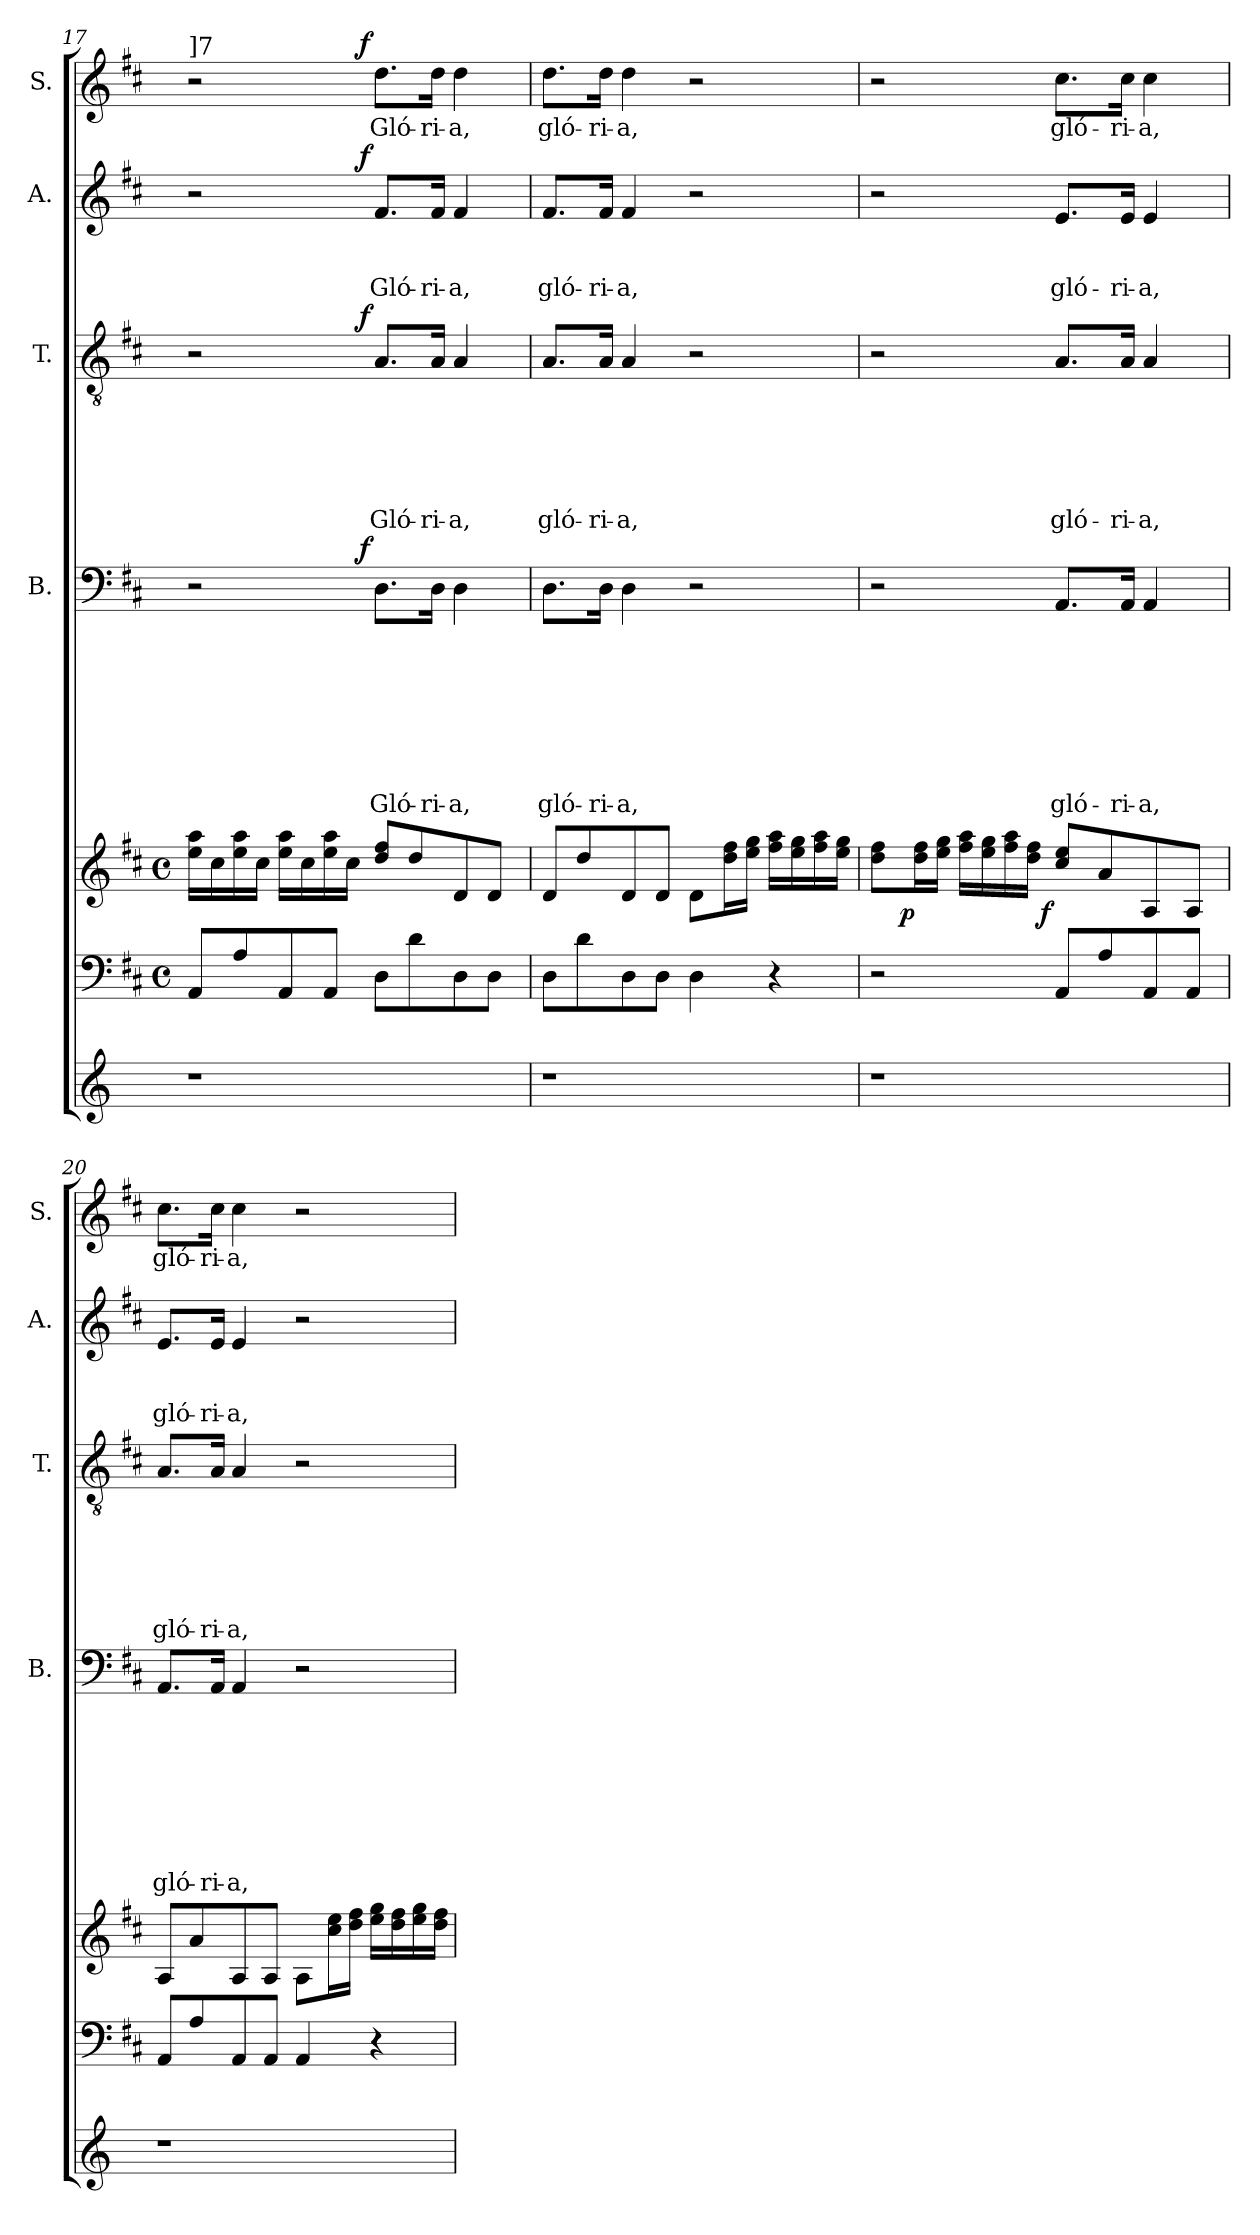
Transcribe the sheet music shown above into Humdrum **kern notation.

**kern	**kern	**kern	**dynam	**kern	**text	**text	**text	**text	**text	**text	**text	**text	**dynam	**kern	**text	**text	**text	**text	**text	**text	**dynam	**kern	**text	**text	**text	**dynam	**kern	**text	**dynam
*part7	*part6	*part5	*part5	*part4	*part4	*part4	*part4	*part4	*part4	*part4	*part4	*part4	*part4	*part3	*part3	*part3	*part3	*part3	*part3	*part3	*part3	*part2	*part2	*part2	*part2	*part2	*part1	*part1	*part1
*staff7	*staff6	*staff5	*staff5	*staff4	*staff4	*staff4	*staff4	*staff4	*staff4	*staff4	*staff4	*staff4	*staff4	*staff3	*staff3	*staff3	*staff3	*staff3	*staff3	*staff3	*staff3	*staff2	*staff2	*staff2	*staff2	*staff2	*staff1	*staff1	*staff1
*	*	*	*	*I"B.	*	*	*	*	*	*	*	*	*	*I"T.	*	*	*	*	*	*	*	*I"A.	*	*	*	*	*I"S.	*	*
*	*	*	*	*I'B.	*	*	*	*	*	*	*	*	*	*I'T.	*	*	*	*	*	*	*	*I'A.	*	*	*	*	*I'S.	*	*
!!LO:LB:g=z
*clefG2	*clefF4	*clefG2	*	*clefF4	*	*	*	*	*	*	*	*	*	*clefGv2	*	*	*	*	*	*	*	*clefG2	*	*	*	*	*clefG2	*	*
*	*ITrd1c2	*ITrd1c2	*	*ITrd1c2	*	*	*	*	*	*	*	*	*	*ITrd1c2	*	*	*	*	*	*	*	*ITrd1c2	*	*	*	*	*ITrd1c2	*	*
*k[]	*k[]	*k[]	*	*k[]	*	*	*	*	*	*	*	*	*	*k[]	*	*	*	*	*	*	*	*k[]	*	*	*	*	*k[]	*	*
*C:	*C:	*C:	*	*C:	*	*	*	*	*	*	*	*	*	*C:	*	*	*	*	*	*	*	*C:	*	*	*	*	*C:	*	*
*	*M4/4	*M4/4	*	*	*	*	*	*	*	*	*	*	*	*	*	*	*	*	*	*	*	*	*	*	*	*	*	*	*
*	*met(c)	*met(c)	*	*	*	*	*	*	*	*	*	*	*	*	*	*	*	*	*	*	*	*	*	*	*	*	*	*	*
=17	=17	=17	=17	=17	=17	=17	=17	=17	=17	=17	=17	=17	=17	=17	=17	=17	=17	=17	=17	=17	=17	=17	=17	=17	=17	=17	=17	=17	=17
*	*	*	*	*^	*	*	*	*	*	*	*	*	*	*^	*	*	*	*	*	*	*	*^	*	*	*	*	*^	*	*
!	!	!	!	!	!	!	!	!	!	!	!	!	!	!	!	!	!	!	!	!	!	!	!	!	!	!	!	!	!	!LO:TX:a:t=]7	!	!	!
1r	8GG/L	16dd\ 16gg\LL	.	2r	4...ryy	.	.	.	.	.	.	.	.	.	2r	4...ryy	.	.	.	.	.	.	.	2r	4...ryy	.	.	.	.	2r	4...ryy	.	.
.	.	16b\	.	.	.	.	.	.	.	.	.	.	.	.	.	.	.	.	.	.	.	.	.	.	.	.	.	.	.	.	.	.	.
.	8G/	16dd\ 16gg\	.	.	.	.	.	.	.	.	.	.	.	.	.	.	.	.	.	.	.	.	.	.	.	.	.	.	.	.	.	.	.
.	.	16b\JJ	.	.	.	.	.	.	.	.	.	.	.	.	.	.	.	.	.	.	.	.	.	.	.	.	.	.	.	.	.	.	.
.	8GG/	16dd\ 16gg\LL	.	.	.	.	.	.	.	.	.	.	.	.	.	.	.	.	.	.	.	.	.	.	.	.	.	.	.	.	.	.	.
.	.	16b\	.	.	.	.	.	.	.	.	.	.	.	.	.	.	.	.	.	.	.	.	.	.	.	.	.	.	.	.	.	.	.
.	8GG/J	16dd\ 16gg\	.	.	.	.	.	.	.	.	.	.	.	.	.	.	.	.	.	.	.	.	.	.	.	.	.	.	.	.	.	.	.
.	.	16b\JJ	.	.	.	.	.	.	.	.	.	.	.	.	.	.	.	.	.	.	.	.	.	.	.	.	.	.	.	.	.	.	.
!	!	!	!	!	!	!	!	!	!	!	!	!	!	!LO:DY:a	!	!	!	!	!	!	!	!	!LO:DY:a	!	!	!	!	!	!LO:DY:a	!	!	!	!LO:DY:a
.	.	.	.	.	2ryy	.	.	.	.	.	.	.	.	f	.	2ryy	.	.	.	.	.	.	f	.	2ryy	.	.	.	f	.	2ryy	.	f
!	!	!	!	!	!	!	!	!	!	!	!	!	!LO:LY:b	!	!	!	!	!	!	!	!	!LO:LY:b	!	!	!	!	!	!LO:LY:b	!	!	!	!LO:LY:b	!
.	8C\L	8cc/ 8ee/L	.	8.C\L	.	.	.	.	.	.	.	.	Gló-	.	8.G/L	.	.	.	.	.	.	Gló-	.	8.e/L	.	.	.	Gló-	.	8.cc\L	.	Gló-	.
.	8c\	8cc/	.	.	.	.	.	.	.	.	.	.	.	.	.	.	.	.	.	.	.	.	.	.	.	.	.	.	.	.	.	.	.
!	!	!	!	!	!	!	!	!	!	!	!	!	!LO:LY:b	!	!	!	!	!	!	!	!	!LO:LY:b	!	!	!	!	!	!LO:LY:b	!	!	!	!LO:LY:b	!
.	.	.	.	16C\Jk	.	.	.	.	.	.	.	.	-ri-	.	16G/Jk	.	.	.	.	.	.	-ri-	.	16e/Jk	.	.	.	-ri-	.	16cc\Jk	.	-ri-	.
!	!	!	!	!	!	!	!	!	!	!	!	!	!LO:LY:b	!	!	!	!	!	!	!	!	!LO:LY:b	!	!	!	!	!	!LO:LY:b	!	!	!	!LO:LY:b	!
.	8C\	8c/	.	4C\	.	.	.	.	.	.	.	.	-a,	.	4G/	.	.	.	.	.	.	-a,	.	4e/	.	.	.	-a,	.	4cc\	.	-a,	.
.	8C\J	8c/J	.	.	.	.	.	.	.	.	.	.	.	.	.	.	.	.	.	.	.	.	.	.	.	.	.	.	.	.	.	.	.
.	.	.	.	.	32ryy	.	.	.	.	.	.	.	.	.	.	32ryy	.	.	.	.	.	.	.	.	32ryy	.	.	.	.	.	32ryy	.	.
=18	=18	=18	=18	=18	=18	=18	=18	=18	=18	=18	=18	=18	=18	=18	=18	=18	=18	=18	=18	=18	=18	=18	=18	=18	=18	=18	=18	=18	=18	=18	=18	=18	=18
!	!	!	!	!	!	!	!	!	!	!	!	!	!LO:LY:b	!	!	!	!	!	!	!	!	!LO:LY:b	!	!	!	!	!	!LO:LY:b	!	!	!	!LO:LY:b	!
*	*	*	*	*v	*v	*	*	*	*	*	*	*	*	*	*	*	*	*	*	*	*	*	*	*v	*v	*	*	*	*	*v	*v	*	*
*	*	*	*	*	*	*	*	*	*	*	*	*	*	*v	*v	*	*	*	*	*	*	*	*	*	*	*	*	*	*	*
1r	8C\L	8c/L	.	8.C\L	.	.	.	.	.	.	.	gló-	.	8.G/L	.	.	.	.	.	gló-	.	8.e/L	.	.	gló-	.	8.cc\L	gló-	.
.	8c\	8cc/	.	.	.	.	.	.	.	.	.	.	.	.	.	.	.	.	.	.	.	.	.	.	.	.	.	.	.
!	!	!	!	!	!	!	!	!	!	!	!	!LO:LY:b	!	!	!	!	!	!	!	!LO:LY:b	!	!	!	!	!LO:LY:b	!	!	!LO:LY:b	!
.	.	.	.	16C\Jk	.	.	.	.	.	.	.	-ri-	.	16G/Jk	.	.	.	.	.	-ri-	.	16e/Jk	.	.	-ri-	.	16cc\Jk	-ri-	.
!	!	!	!	!	!	!	!	!	!	!	!	!LO:LY:b	!	!	!	!	!	!	!	!LO:LY:b	!	!	!	!	!LO:LY:b	!	!	!LO:LY:b	!
.	8C\	8c/	.	4C\	.	.	.	.	.	.	.	-a,	.	4G/	.	.	.	.	.	-a,	.	4e/	.	.	-a,	.	4cc\	-a,	.
.	8C\J	8c/J	.	.	.	.	.	.	.	.	.	.	.	.	.	.	.	.	.	.	.	.	.	.	.	.	.	.	.
.	4C\	8c\L	.	2r	.	.	.	.	.	.	.	.	.	2r	.	.	.	.	.	.	.	2r	.	.	.	.	2r	.	.
.	.	16cc\ 16ee\L	.	.	.	.	.	.	.	.	.	.	.	.	.	.	.	.	.	.	.	.	.	.	.	.	.	.	.
.	.	16dd\ 16ff\JJ	.	.	.	.	.	.	.	.	.	.	.	.	.	.	.	.	.	.	.	.	.	.	.	.	.	.	.
.	4r	16ee\ 16gg\LL	.	.	.	.	.	.	.	.	.	.	.	.	.	.	.	.	.	.	.	.	.	.	.	.	.	.	.
.	.	16dd\ 16ff\	.	.	.	.	.	.	.	.	.	.	.	.	.	.	.	.	.	.	.	.	.	.	.	.	.	.	.
.	.	16ee\ 16gg\	.	.	.	.	.	.	.	.	.	.	.	.	.	.	.	.	.	.	.	.	.	.	.	.	.	.	.
.	.	16dd\ 16ff\JJ	.	.	.	.	.	.	.	.	.	.	.	.	.	.	.	.	.	.	.	.	.	.	.	.	.	.	.
=19	=19	=19	=19	=19	=19	=19	=19	=19	=19	=19	=19	=19	=19	=19	=19	=19	=19	=19	=19	=19	=19	=19	=19	=19	=19	=19	=19	=19	=19
*	*	*^	*	*	*	*	*	*	*	*	*	*	*	*	*	*	*	*	*	*	*	*	*	*	*	*	*	*	*
*	*	*	*^	*	*	*	*	*	*	*	*	*	*	*	*	*	*	*	*	*	*	*	*	*	*	*	*	*	*	*
1r	2r	8cc\ 8ee\L	16.ryy	4...ryy	.	2r	.	.	.	.	.	.	.	.	.	2r	.	.	.	.	.	.	.	2r	.	.	.	.	2r	.	.
!	!	!	!	!	!LO:DY:b	!	!	!	!	!	!	!	!	!	!	!	!	!	!	!	!	!	!	!	!	!	!	!	!	!	!
.	.	.	2ryy	.	p	.	.	.	.	.	.	.	.	.	.	.	.	.	.	.	.	.	.	.	.	.	.	.	.	.	.
.	.	16cc\ 16ee\L	.	.	.	.	.	.	.	.	.	.	.	.	.	.	.	.	.	.	.	.	.	.	.	.	.	.	.	.	.
.	.	16dd\ 16ff\JJ	.	.	.	.	.	.	.	.	.	.	.	.	.	.	.	.	.	.	.	.	.	.	.	.	.	.	.	.	.
.	.	16ee\ 16gg\LL	.	.	.	.	.	.	.	.	.	.	.	.	.	.	.	.	.	.	.	.	.	.	.	.	.	.	.	.	.
.	.	16dd\ 16ff\	.	.	.	.	.	.	.	.	.	.	.	.	.	.	.	.	.	.	.	.	.	.	.	.	.	.	.	.	.
.	.	16ee\ 16gg\	.	.	.	.	.	.	.	.	.	.	.	.	.	.	.	.	.	.	.	.	.	.	.	.	.	.	.	.	.
.	.	16cc\ 16ee\JJ	.	.	.	.	.	.	.	.	.	.	.	.	.	.	.	.	.	.	.	.	.	.	.	.	.	.	.	.	.
!	!	!	!	!	!LO:DY:b	!	!	!	!	!	!	!	!	!	!	!	!	!	!	!	!	!	!	!	!	!	!	!	!	!	!
.	.	.	.	2ryy	f	.	.	.	.	.	.	.	.	.	.	.	.	.	.	.	.	.	.	.	.	.	.	.	.	.	.
!	!	!	!	!	!	!	!	!	!	!	!	!	!	!LO:LY:b	!	!	!	!	!	!	!	!LO:LY:b	!	!	!	!	!LO:LY:b	!	!	!LO:LY:b	!
.	8GG/L	8b/ 8dd/L	.	.	.	8.GG/L	.	.	.	.	.	.	.	gló-	.	8.G/L	.	.	.	.	.	gló-	.	8.d/L	.	.	gló-	.	8.b\L	gló-	.
.	.	.	4ryy	.	.	.	.	.	.	.	.	.	.	.	.	.	.	.	.	.	.	.	.	.	.	.	.	.	.	.	.
.	8G/	8g/	.	.	.	.	.	.	.	.	.	.	.	.	.	.	.	.	.	.	.	.	.	.	.	.	.	.	.	.	.
!	!	!	!	!	!	!	!	!	!	!	!	!	!	!LO:LY:b	!	!	!	!	!	!	!	!LO:LY:b	!	!	!	!	!LO:LY:b	!	!	!LO:LY:b	!
.	.	.	.	.	.	16GG/Jk	.	.	.	.	.	.	.	-ri-	.	16G/Jk	.	.	.	.	.	-ri-	.	16d/Jk	.	.	-ri-	.	16b\Jk	-ri-	.
!	!	!	!	!	!	!	!	!	!	!	!	!	!	!LO:LY:b	!	!	!	!	!	!	!	!LO:LY:b	!	!	!	!	!LO:LY:b	!	!	!LO:LY:b	!
.	8GG/	8G/	.	.	.	4GG/	.	.	.	.	.	.	.	-a,	.	4G/	.	.	.	.	.	-a,	.	4d/	.	.	-a,	.	4b\	-a,	.
.	.	.	8ryy	.	.	.	.	.	.	.	.	.	.	.	.	.	.	.	.	.	.	.	.	.	.	.	.	.	.	.	.
.	8GG/J	8G/J	.	.	.	.	.	.	.	.	.	.	.	.	.	.	.	.	.	.	.	.	.	.	.	.	.	.	.	.	.
.	.	.	32ryy	32ryy	.	.	.	.	.	.	.	.	.	.	.	.	.	.	.	.	.	.	.	.	.	.	.	.	.	.	.
=20	=20	=20	=20	=20	=20	=20	=20	=20	=20	=20	=20	=20	=20	=20	=20	=20	=20	=20	=20	=20	=20	=20	=20	=20	=20	=20	=20	=20	=20	=20	=20
!	!	!	!	!	!	!	!	!	!	!	!	!	!	!LO:LY:b	!	!	!	!	!	!	!	!LO:LY:b	!	!	!	!	!LO:LY:b	!	!	!LO:LY:b	!
*	*	*v	*v	*v	*	*	*	*	*	*	*	*	*	*	*	*	*	*	*	*	*	*	*	*	*	*	*	*	*	*	*
1r	8GG/L	8G/L	.	8.GG/L	.	.	.	.	.	.	.	gló-	.	8.G/L	.	.	.	.	.	gló-	.	8.d/L	.	.	gló-	.	8.b\L	gló-	.
.	8G/	8g/	.	.	.	.	.	.	.	.	.	.	.	.	.	.	.	.	.	.	.	.	.	.	.	.	.	.	.
!	!	!	!	!	!	!	!	!	!	!	!	!LO:LY:b	!	!	!	!	!	!	!	!LO:LY:b	!	!	!	!	!LO:LY:b	!	!	!LO:LY:b	!
.	.	.	.	16GG/Jk	.	.	.	.	.	.	.	-ri-	.	16G/Jk	.	.	.	.	.	-ri-	.	16d/Jk	.	.	-ri-	.	16b\Jk	-ri-	.
!	!	!	!	!	!	!	!	!	!	!	!	!LO:LY:b	!	!	!	!	!	!	!	!LO:LY:b	!	!	!	!	!LO:LY:b	!	!	!LO:LY:b	!
.	8GG/	8G/	.	4GG/	.	.	.	.	.	.	.	-a,	.	4G/	.	.	.	.	.	-a,	.	4d/	.	.	-a,	.	4b\	-a,	.
.	8GG/J	8G/J	.	.	.	.	.	.	.	.	.	.	.	.	.	.	.	.	.	.	.	.	.	.	.	.	.	.	.
.	4GG/	8G\L	.	2r	.	.	.	.	.	.	.	.	.	2r	.	.	.	.	.	.	.	2r	.	.	.	.	2r	.	.
.	.	16b\ 16dd\L	.	.	.	.	.	.	.	.	.	.	.	.	.	.	.	.	.	.	.	.	.	.	.	.	.	.	.
.	.	16cc\ 16ee\JJ	.	.	.	.	.	.	.	.	.	.	.	.	.	.	.	.	.	.	.	.	.	.	.	.	.	.	.
.	4r	16dd\ 16ff\LL	.	.	.	.	.	.	.	.	.	.	.	.	.	.	.	.	.	.	.	.	.	.	.	.	.	.	.
.	.	16cc\ 16ee\	.	.	.	.	.	.	.	.	.	.	.	.	.	.	.	.	.	.	.	.	.	.	.	.	.	.	.
.	.	16dd\ 16ff\	.	.	.	.	.	.	.	.	.	.	.	.	.	.	.	.	.	.	.	.	.	.	.	.	.	.	.
.	.	16cc\ 16ee\JJ	.	.	.	.	.	.	.	.	.	.	.	.	.	.	.	.	.	.	.	.	.	.	.	.	.	.	.
=	=	=	=	=	=	=	=	=	=	=	=	=	=	=	=	=	=	=	=	=	=	=	=	=	=	=	=	=	=
*-	*-	*-	*-	*-	*-	*-	*-	*-	*-	*-	*-	*-	*-	*-	*-	*-	*-	*-	*-	*-	*-	*-	*-	*-	*-	*-	*-	*-	*-
